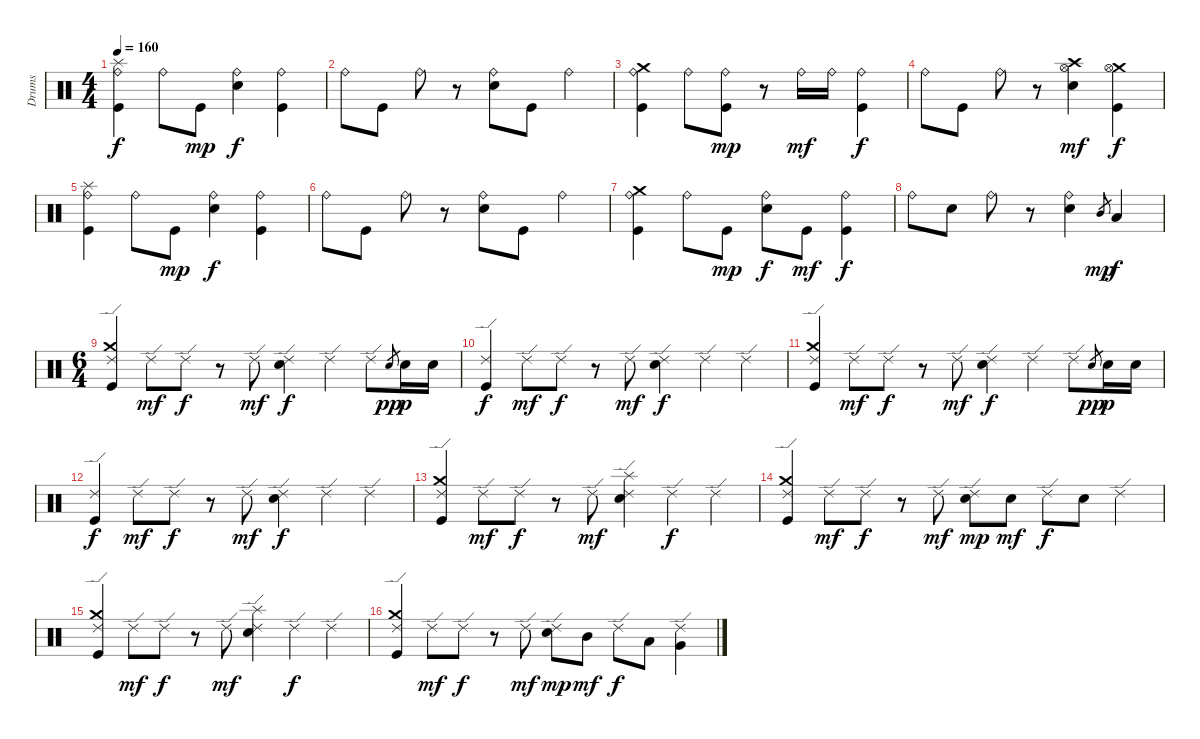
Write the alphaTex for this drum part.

\track ("Drums" "Drums") {instrument percussion}
\staff {score}
\articulation defaults
\ts (4 4)
\tempo 160
\clef neutral
\ks c
("Splash (hit)" "Ride (bell)" "Kick (hit)").4{dy f} "Ride (bell)".8 "Kick (hit)".8{dy mp} ("Ride (bell)" "Electric Snare (hit)").4{dy f} ("Ride (bell)" "Kick (hit)").4 |
"Ride (bell)".8 "Kick (hit)".8 "Ride (bell)".8 r.8 ("Ride (bell)" "Electric Snare (hit)").8 "Kick (hit)".8 "Ride (bell)".4 |
("Crash medium (hit)" "Ride (bell)" "Kick (hit)").4 "Ride (bell)".8 ("Ride (bell)" "Kick (hit)").8{dy mp} r.8 "Ride (bell)".16{dy mf} "Ride (bell)".16 ("Ride (bell)" "Kick (hit)").4{dy f} |
"Ride (bell)".8 "Kick (hit)".8 "Ride (bell)".8 r.8 ("Crash high (hit)" "Hi-Hat (open)" "Electric Snare (hit)").4{dy mf} ("Crash medium (hit)" "Hi-Hat (open)" "Kick (hit)").4{dy f} |
("Splash (hit)" "Ride (bell)" "Kick (hit)").4 "Ride (bell)".8 "Kick (hit)".8{dy mp} ("Ride (bell)" "Electric Snare (hit)").4{dy f} ("Ride (bell)" "Kick (hit)").4 |
"Ride (bell)".8 "Kick (hit)".8 "Ride (bell)".8 r.8 ("Ride (bell)" "Electric Snare (hit)").8 "Kick (hit)".8 "Ride (bell)".4 |
("Crash medium (hit)" "Ride (bell)" "Kick (hit)").4 "Ride (bell)".8 "Kick (hit)".8{dy mp} ("Ride (bell)" "Electric Snare (hit)").8{dy f} "Kick (hit)".8{dy mf} ("Ride (bell)" "Kick (hit)").4{dy f} |
"Ride (bell)".8 "Electric Snare (hit)".8 "Ride (bell)".8 r.8 ("Ride (bell)" "Electric Snare (hit)").4 "Mid Tom (hit)".8{gr dy mp} "Low Tom (hit)".4{dy f} |
\ts (6 4)
("Crash medium (hit)" "Ride (edge) 2" "Kick (hit)").4 "Ride (edge) 2".8{dy mf} "Ride (edge) 2".8{dy f} r.8 "Ride (edge) 2".8{dy mf} ("Ride (edge) 2" "Electric Snare (hit)").4{dy f} "Ride (edge) 2".4 "Ride (edge) 2".8 "Electric Snare (hit)".8{gr dy pp} "Electric Snare (hit)".16{dy p} "Electric Snare (hit)".16 |
("Ride (edge) 2" "Kick (hit)").4{dy f} "Ride (edge) 2".8{dy mf} "Ride (edge) 2".8{dy f} r.8 "Ride (edge) 2".8{dy mf} ("Ride (edge) 2" "Electric Snare (hit)").4{dy f} "Ride (edge) 2".4 "Ride (edge) 2".4 |
("Crash medium (hit)" "Ride (edge) 2" "Kick (hit)").4 "Ride (edge) 2".8{dy mf} "Ride (edge) 2".8{dy f} r.8 "Ride (edge) 2".8{dy mf} ("Ride (edge) 2" "Electric Snare (hit)").4{dy f} "Ride (edge) 2".4 "Ride (edge) 2".8 "Electric Snare (hit)".8{gr dy pp} "Electric Snare (hit)".16{dy p} "Electric Snare (hit)".16 |
("Ride (edge) 2" "Kick (hit)").4{dy f} "Ride (edge) 2".8{dy mf} "Ride (edge) 2".8{dy f} r.8 "Ride (edge) 2".8{dy mf} ("Ride (edge) 2" "Electric Snare (hit)").4{dy f} "Ride (edge) 2".4 "Ride (edge) 2".4 |
("Crash medium (hit)" "Ride (edge) 2" "Kick (hit)").4 "Ride (edge) 2".8{dy mf} "Ride (edge) 2".8{dy f} r.8 "Ride (edge) 2".8{dy mf} ("Splash (hit)" "Ride (edge) 2" "Electric Snare (hit)").4 "Ride (edge) 2".4{dy f} "Ride (edge) 2".4 |
("Crash medium (hit)" "Ride (edge) 2" "Kick (hit)").4 "Ride (edge) 2".8{dy mf} "Ride (edge) 2".8{dy f} r.8 "Ride (edge) 2".8{dy mf} ("Ride (edge) 2" "Electric Snare (hit)").8{dy mp} "Electric Snare (hit)".8{dy mf} "Ride (edge) 2".8{dy f} "Electric Snare (hit)".8 "Ride (edge) 2".4 |
("Crash medium (hit)" "Ride (edge) 2" "Kick (hit)").4 "Ride (edge) 2".8{dy mf} "Ride (edge) 2".8{dy f} r.8 "Ride (edge) 2".8{dy mf} ("Splash (hit)" "Ride (edge) 2" "Electric Snare (hit)").4 "Ride (edge) 2".4{dy f} "Ride (edge) 2".4 |
("Crash medium (hit)" "Ride (edge) 2" "Kick (hit)").4 "Ride (edge) 2".8{dy mf} "Ride (edge) 2".8{dy f} r.8 "Ride (edge) 2".8{dy mf} ("Ride (edge) 2" "Electric Snare (hit)").8{dy mp} "Mid Tom (hit)".8{dy mf} "Ride (edge) 2".8{dy f} "Low Tom (hit)".8 ("Ride (edge) 2" "Very Low Tom (hit)").4
